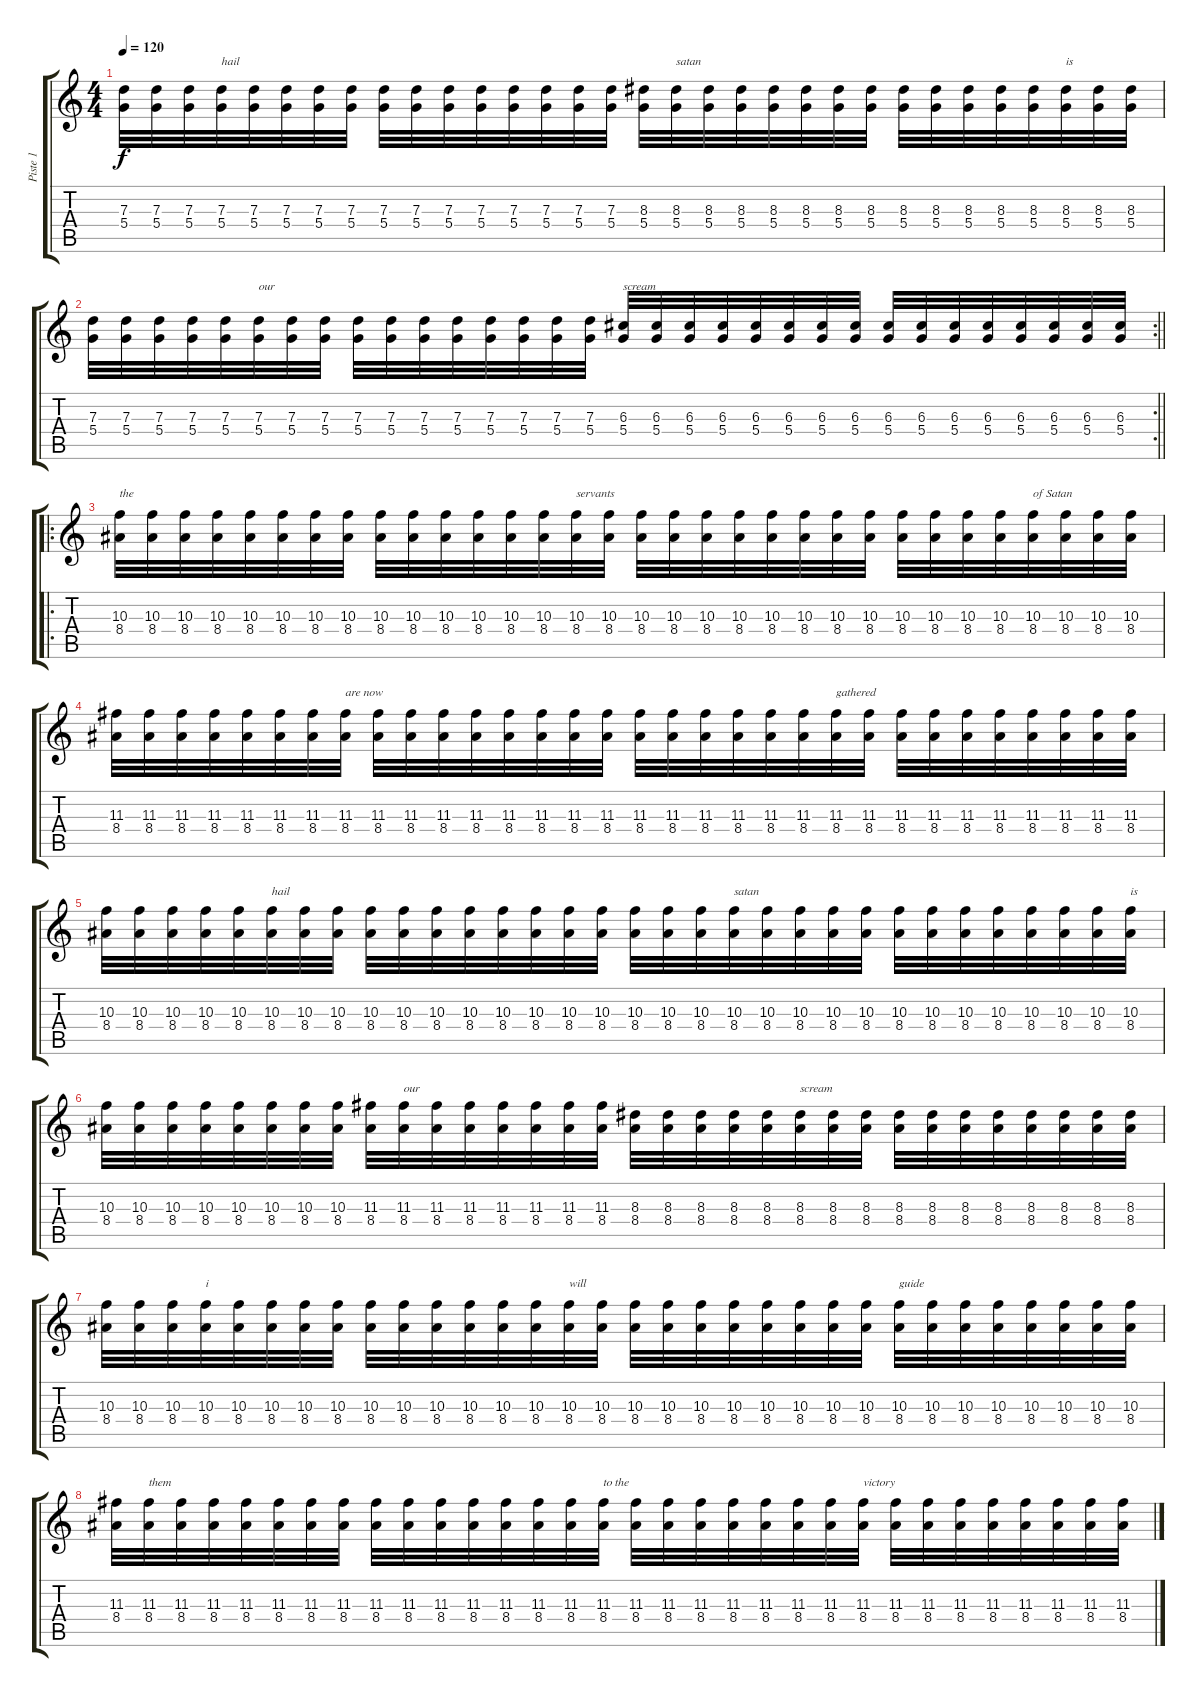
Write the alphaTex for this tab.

\track ("Piste 1" "Piste 1") {instrument distortionguitar}
\staff {score tabs}
\tuning (E4 B3 G3 D3 A2 E2) {hide}
\ts (4 4)
\tempo 120
\clef g2
\ks c
(7.3 5.4).32{dy f} (7.3 5.4).32 (7.3 5.4).32 (7.3 5.4).32{txt "hail"} (7.3 5.4).32 (7.3 5.4).32 (7.3 5.4).32 (7.3 5.4).32 (7.3 5.4).32 (7.3 5.4).32 (7.3 5.4).32 (7.3 5.4).32 (7.3 5.4).32 (7.3 5.4).32 (7.3 5.4).32 (7.3 5.4).32 (8.3 5.4).32 (8.3 5.4).32{txt "satan"} (8.3 5.4).32 (8.3 5.4).32 (8.3 5.4).32 (8.3 5.4).32 (8.3 5.4).32 (8.3 5.4).32 (8.3 5.4).32 (8.3 5.4).32 (8.3 5.4).32 (8.3 5.4).32 (8.3 5.4).32 (8.3 5.4).32{txt "is"} (8.3 5.4).32 (8.3 5.4).32 |
\rc 2
\barLineRight lightlight
(7.3 5.4).32 (7.3 5.4).32 (7.3 5.4).32 (7.3 5.4).32 (7.3 5.4).32 (7.3 5.4).32{txt "our"} (7.3 5.4).32 (7.3 5.4).32 (7.3 5.4).32 (7.3 5.4).32 (7.3 5.4).32 (7.3 5.4).32 (7.3 5.4).32 (7.3 5.4).32 (7.3 5.4).32 (7.3 5.4).32 (6.3 5.4).32{txt "scream"} (6.3 5.4).32 (6.3 5.4).32 (6.3 5.4).32 (6.3 5.4).32 (6.3 5.4).32 (6.3 5.4).32 (6.3 5.4).32 (6.3 5.4).32 (6.3 5.4).32 (6.3 5.4).32 (6.3 5.4).32 (6.3 5.4).32 (6.3 5.4).32 (6.3 5.4).32 (6.3 5.4).32 |
\ro
(10.3 8.4).32{txt "the"} (10.3 8.4).32 (10.3 8.4).32 (10.3 8.4).32 (10.3 8.4).32 (10.3 8.4).32 (10.3 8.4).32 (10.3 8.4).32 (10.3 8.4).32 (10.3 8.4).32 (10.3 8.4).32 (10.3 8.4).32 (10.3 8.4).32 (10.3 8.4).32 (10.3 8.4).32{txt "servants"} (10.3 8.4).32 (10.3 8.4).32 (10.3 8.4).32 (10.3 8.4).32 (10.3 8.4).32 (10.3 8.4).32 (10.3 8.4).32 (10.3 8.4).32 (10.3 8.4).32 (10.3 8.4).32 (10.3 8.4).32 (10.3 8.4).32 (10.3 8.4).32 (10.3 8.4).32{txt "of Satan"} (10.3 8.4).32 (10.3 8.4).32 (10.3 8.4).32 |
(11.3 8.4).32 (11.3 8.4).32 (11.3 8.4).32 (11.3 8.4).32 (11.3 8.4).32 (11.3 8.4).32 (11.3 8.4).32 (11.3 8.4).32{txt "are now"} (11.3 8.4).32 (11.3 8.4).32 (11.3 8.4).32 (11.3 8.4).32 (11.3 8.4).32 (11.3 8.4).32 (11.3 8.4).32 (11.3 8.4).32 (11.3 8.4).32 (11.3 8.4).32 (11.3 8.4).32 (11.3 8.4).32 (11.3 8.4).32 (11.3 8.4).32 (11.3 8.4).32{txt "gathered"} (11.3 8.4).32 (11.3 8.4).32 (11.3 8.4).32 (11.3 8.4).32 (11.3 8.4).32 (11.3 8.4).32 (11.3 8.4).32 (11.3 8.4).32 (11.3 8.4).32 |
(10.3 8.4).32 (10.3 8.4).32 (10.3 8.4).32 (10.3 8.4).32 (10.3 8.4).32 (10.3 8.4).32{txt "hail"} (10.3 8.4).32 (10.3 8.4).32 (10.3 8.4).32 (10.3 8.4).32 (10.3 8.4).32 (10.3 8.4).32 (10.3 8.4).32 (10.3 8.4).32 (10.3 8.4).32 (10.3 8.4).32 (10.3 8.4).32 (10.3 8.4).32 (10.3 8.4).32 (10.3 8.4).32{txt "satan"} (10.3 8.4).32 (10.3 8.4).32 (10.3 8.4).32 (10.3 8.4).32 (10.3 8.4).32 (10.3 8.4).32 (10.3 8.4).32 (10.3 8.4).32 (10.3 8.4).32 (10.3 8.4).32 (10.3 8.4).32 (10.3 8.4).32{txt "is"} |
(10.3 8.4).32 (10.3 8.4).32 (10.3 8.4).32 (10.3 8.4).32 (10.3 8.4).32 (10.3 8.4).32 (10.3 8.4).32 (10.3 8.4).32 (11.3 8.4).32 (11.3 8.4).32{txt "our"} (11.3 8.4).32 (11.3 8.4).32 (11.3 8.4).32 (11.3 8.4).32 (11.3 8.4).32 (11.3 8.4).32 (8.3 8.4).32 (8.3 8.4).32 (8.3 8.4).32 (8.3 8.4).32 (8.3 8.4).32 (8.3 8.4).32{txt "scream"} (8.3 8.4).32 (8.3 8.4).32 (8.3 8.4).32 (8.3 8.4).32 (8.3 8.4).32 (8.3 8.4).32 (8.3 8.4).32 (8.3 8.4).32 (8.3 8.4).32 (8.3 8.4).32 |
(10.3 8.4).32 (10.3 8.4).32 (10.3 8.4).32 (10.3 8.4).32{txt "i"} (10.3 8.4).32 (10.3 8.4).32 (10.3 8.4).32 (10.3 8.4).32 (10.3 8.4).32 (10.3 8.4).32 (10.3 8.4).32 (10.3 8.4).32 (10.3 8.4).32 (10.3 8.4).32 (10.3 8.4).32{txt "will"} (10.3 8.4).32 (10.3 8.4).32 (10.3 8.4).32 (10.3 8.4).32 (10.3 8.4).32 (10.3 8.4).32 (10.3 8.4).32 (10.3 8.4).32 (10.3 8.4).32 (10.3 8.4).32{txt "guide"} (10.3 8.4).32 (10.3 8.4).32 (10.3 8.4).32 (10.3 8.4).32 (10.3 8.4).32 (10.3 8.4).32 (10.3 8.4).32 |
(11.3 8.4).32 (11.3 8.4).32{txt "them"} (11.3 8.4).32 (11.3 8.4).32 (11.3 8.4).32 (11.3 8.4).32 (11.3 8.4).32 (11.3 8.4).32 (11.3 8.4).32 (11.3 8.4).32 (11.3 8.4).32 (11.3 8.4).32 (11.3 8.4).32 (11.3 8.4).32 (11.3 8.4).32 (11.3 8.4).32{txt "to the"} (11.3 8.4).32 (11.3 8.4).32 (11.3 8.4).32 (11.3 8.4).32 (11.3 8.4).32 (11.3 8.4).32 (11.3 8.4).32 (11.3 8.4).32{txt "victory"} (11.3 8.4).32 (11.3 8.4).32 (11.3 8.4).32 (11.3 8.4).32 (11.3 8.4).32 (11.3 8.4).32 (11.3 8.4).32 (11.3 8.4).32
